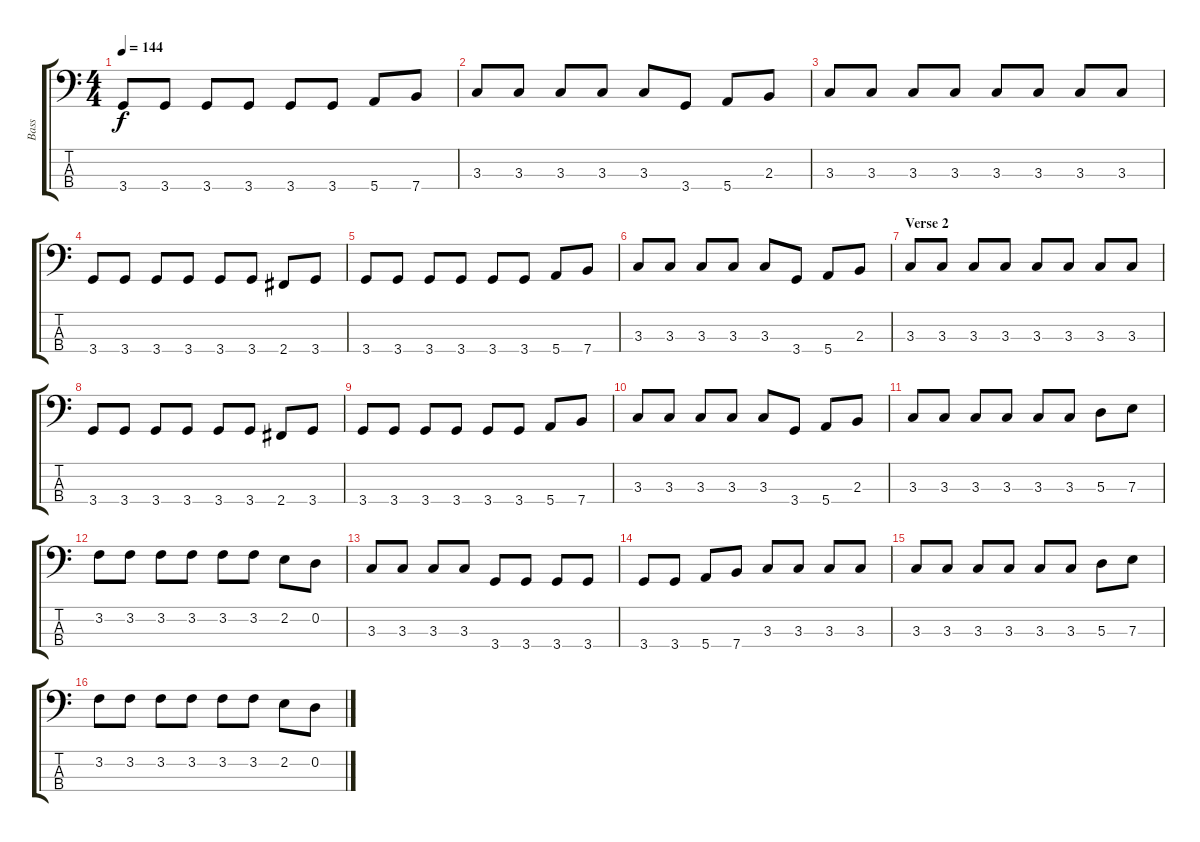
\track ("Bass" "Bass") {instrument electricbassfinger}
\staff {score tabs}
\tuning (G2 D2 A1 E1) {hide}
\ts (4 4)
\tempo 144
\clef f4
\ks c
3.4.8{dy f} 3.4.8 3.4.8 3.4.8 3.4.8 3.4.8 5.4.8 7.4.8 |
3.3.8 3.3.8 3.3.8 3.3.8 3.3.8 3.4.8 5.4.8 2.3.8 |
3.3.8 3.3.8 3.3.8 3.3.8 3.3.8 3.3.8 3.3.8 3.3.8 |
3.4.8 3.4.8 3.4.8 3.4.8 3.4.8 3.4.8 2.4.8 3.4.8 |
3.4.8 3.4.8 3.4.8 3.4.8 3.4.8 3.4.8 5.4.8 7.4.8 |
3.3.8 3.3.8 3.3.8 3.3.8 3.3.8 3.4.8 5.4.8 2.3.8 |
\section ("" "Verse 2")
3.3.8 3.3.8 3.3.8 3.3.8 3.3.8 3.3.8 3.3.8 3.3.8 |
3.4.8 3.4.8 3.4.8 3.4.8 3.4.8 3.4.8 2.4.8 3.4.8 |
3.4.8 3.4.8 3.4.8 3.4.8 3.4.8 3.4.8 5.4.8 7.4.8 |
3.3.8 3.3.8 3.3.8 3.3.8 3.3.8 3.4.8 5.4.8 2.3.8 |
3.3.8 3.3.8 3.3.8 3.3.8 3.3.8 3.3.8 5.3.8 7.3.8 |
3.2.8 3.2.8 3.2.8 3.2.8 3.2.8 3.2.8 2.2.8 0.2.8 |
3.3.8 3.3.8 3.3.8 3.3.8 3.4.8 3.4.8 3.4.8 3.4.8 |
3.4.8 3.4.8 5.4.8 7.4.8 3.3.8 3.3.8 3.3.8 3.3.8 |
3.3.8 3.3.8 3.3.8 3.3.8 3.3.8 3.3.8 5.3.8 7.3.8 |
3.2.8 3.2.8 3.2.8 3.2.8 3.2.8 3.2.8 2.2.8 0.2.8
